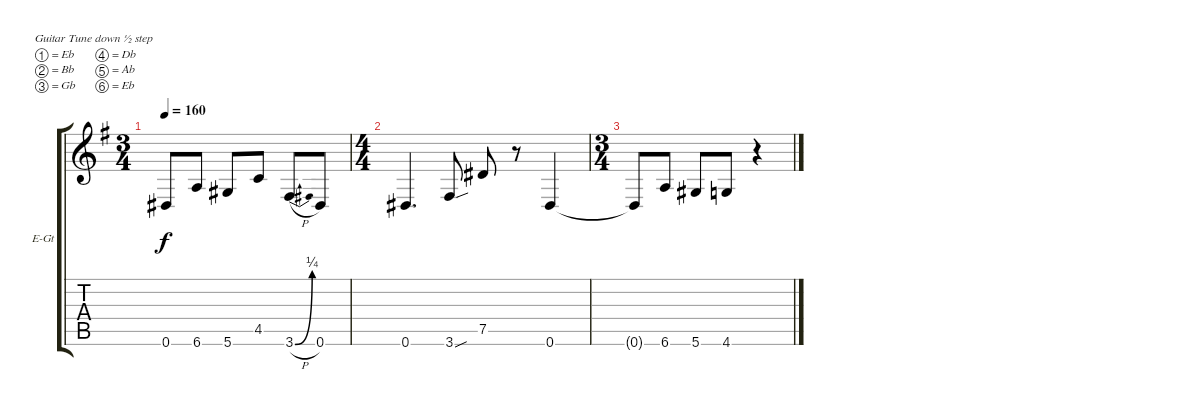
\defaultSystemsLayout 4
\bracketExtendMode groupsimilarinstruments
\firstSystemTrackNameOrientation horizontal
\otherSystemsTrackNameOrientation horizontal
\track ("Electric Guitar" "E-Gt") {instrument distortionguitar}
\staff {score tabs}
\tuning (Eb4 Bb3 Gb3 Db3 Ab2 Eb2)
\ts (3 4)
\tempo 160
\clef g2
\scale
1.08575
\ks g
0.6.8{dy f} 6.6.8 5.6.8 4.5.8 3.6{be (bend 0 0 15.6 1) h}.8 0.6.8 |
\ts (4 4)
\scale
0.91425 0.6.4{d} 3.6{sou}.8 7.5.8 r.8 0.6.4 |
\ts (3 4)
\scale
1.08575 0.6{t}.8 6.6.8 5.6.8 4.6.8 r.4 |
\scale
0.91425
